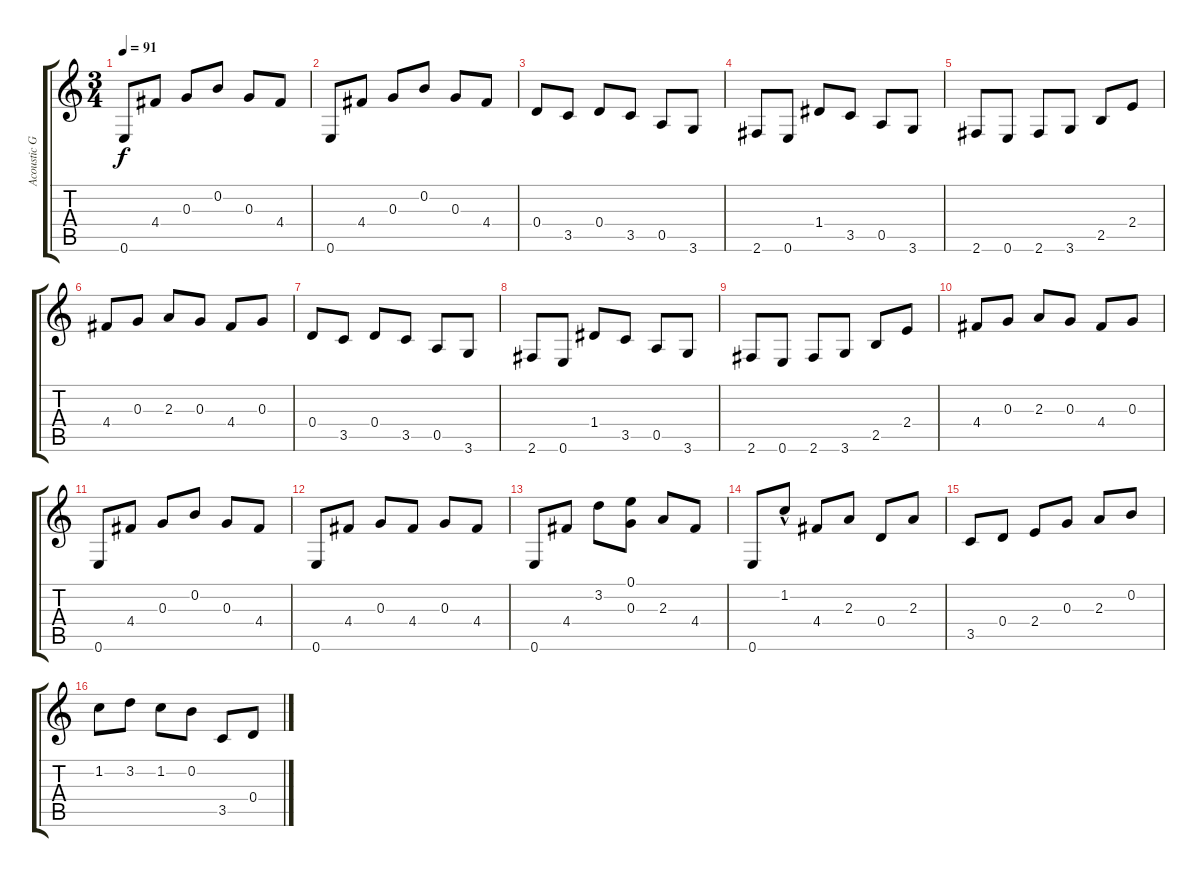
\track ("Acoustic Guitar 2" "Acoustic G") {instrument acousticguitarnylon}
\staff {score tabs}
\tuning (E4 B3 G3 D3 A2 E2) {hide}
\ts (3 4)
\tempo 91
\clef g2
\ks c
0.6.8{dy f} 4.4.8 0.3.8 0.2.8 0.3.8 4.4.8 |
0.6.8 4.4.8 0.3.8 0.2.8 0.3.8 4.4.8 |
0.4.8 3.5.8 0.4.8 3.5.8 0.5.8 3.6.8 |
2.6.8 0.6.8 1.4.8 3.5.8 0.5.8 3.6.8 |
2.6.8 0.6.8 2.6.8 3.6.8 2.5.8 2.4.8 |
4.4.8 0.3.8 2.3.8 0.3.8 4.4.8 0.3.8 |
0.4.8 3.5.8 0.4.8 3.5.8 0.5.8 3.6.8 |
2.6.8 0.6.8 1.4.8 3.5.8 0.5.8 3.6.8 |
2.6.8 0.6.8 2.6.8 3.6.8 2.5.8 2.4.8 |
4.4.8 0.3.8 2.3.8 0.3.8 4.4.8 0.3.8 |
0.6.8 4.4.8 0.3.8 0.2.8 0.3.8 4.4.8 |
0.6.8 4.4.8 0.3.8 4.4.8 0.3.8 4.4.8 |
0.6.8 4.4.8 3.2.8 (0.1 0.3).8 2.3.8 4.4.8 |
0.6.8 1.2{hac}.8 4.4.8 2.3.8 0.4.8 2.3.8 |
3.5.8 0.4.8 2.4.8 0.3.8 2.3.8 0.2.8 |
1.2.8 3.2.8 1.2.8 0.2.8 3.5.8 0.4.8
